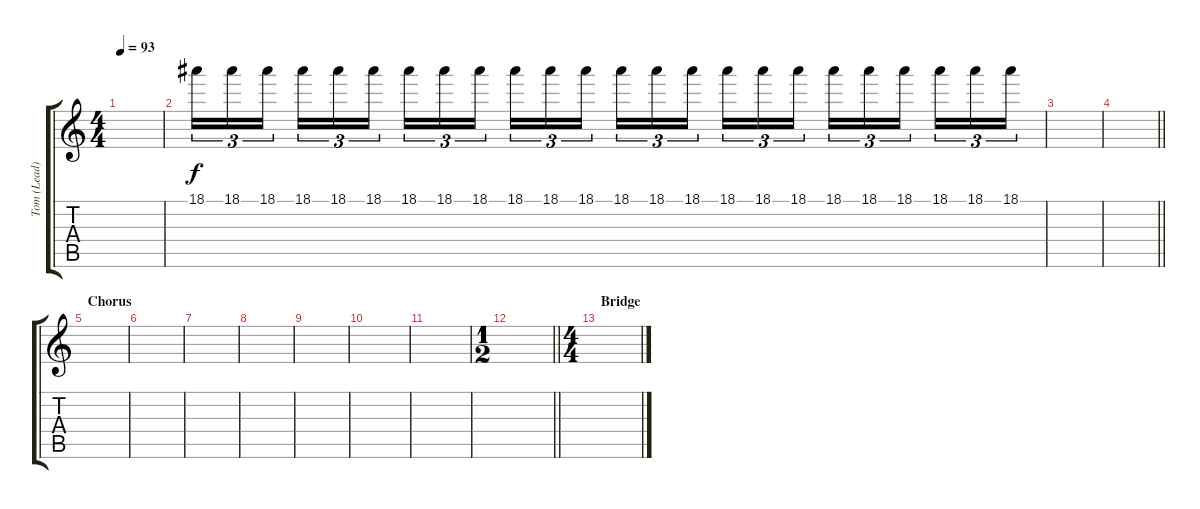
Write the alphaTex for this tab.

\track ("Tom (Lead)" "Tom (Lead)") {instrument overdrivenguitar}
\staff {score tabs}
\tuning (E4 B3 G3 D3 A2 D2) {hide}
\ts (4 4)
\tempo 93
\clef g2
\ks c
|
18.1.16{tu (3 2)} 18.1.16{tu (3 2)} 18.1.16{tu (3 2) beam splitsecondary} 18.1.16{tu (3 2)} 18.1.16{tu (3 2)} 18.1.16{tu (3 2)} 18.1.16{tu (3 2)} 18.1.16{tu (3 2)} 18.1.16{tu (3 2) beam splitsecondary} 18.1.16{tu (3 2)} 18.1.16{tu (3 2)} 18.1.16{tu (3 2)} 18.1.16{tu (3 2)} 18.1.16{tu (3 2)} 18.1.16{tu (3 2) beam splitsecondary} 18.1.16{tu (3 2)} 18.1.16{tu (3 2)} 18.1.16{tu (3 2)} 18.1.16{tu (3 2)} 18.1.16{tu (3 2)} 18.1.16{tu (3 2) beam splitsecondary} 18.1.16{tu (3 2)} 18.1.16{tu (3 2)} 18.1.16{tu (3 2)} |
|
\barLineRight lightlight
|
\section ("" "Chorus")
|
|
|
|
|
|
|
\ts (1 2)
\barLineRight lightlight
|
\ts (4 4)
\section ("" "Bridge")
